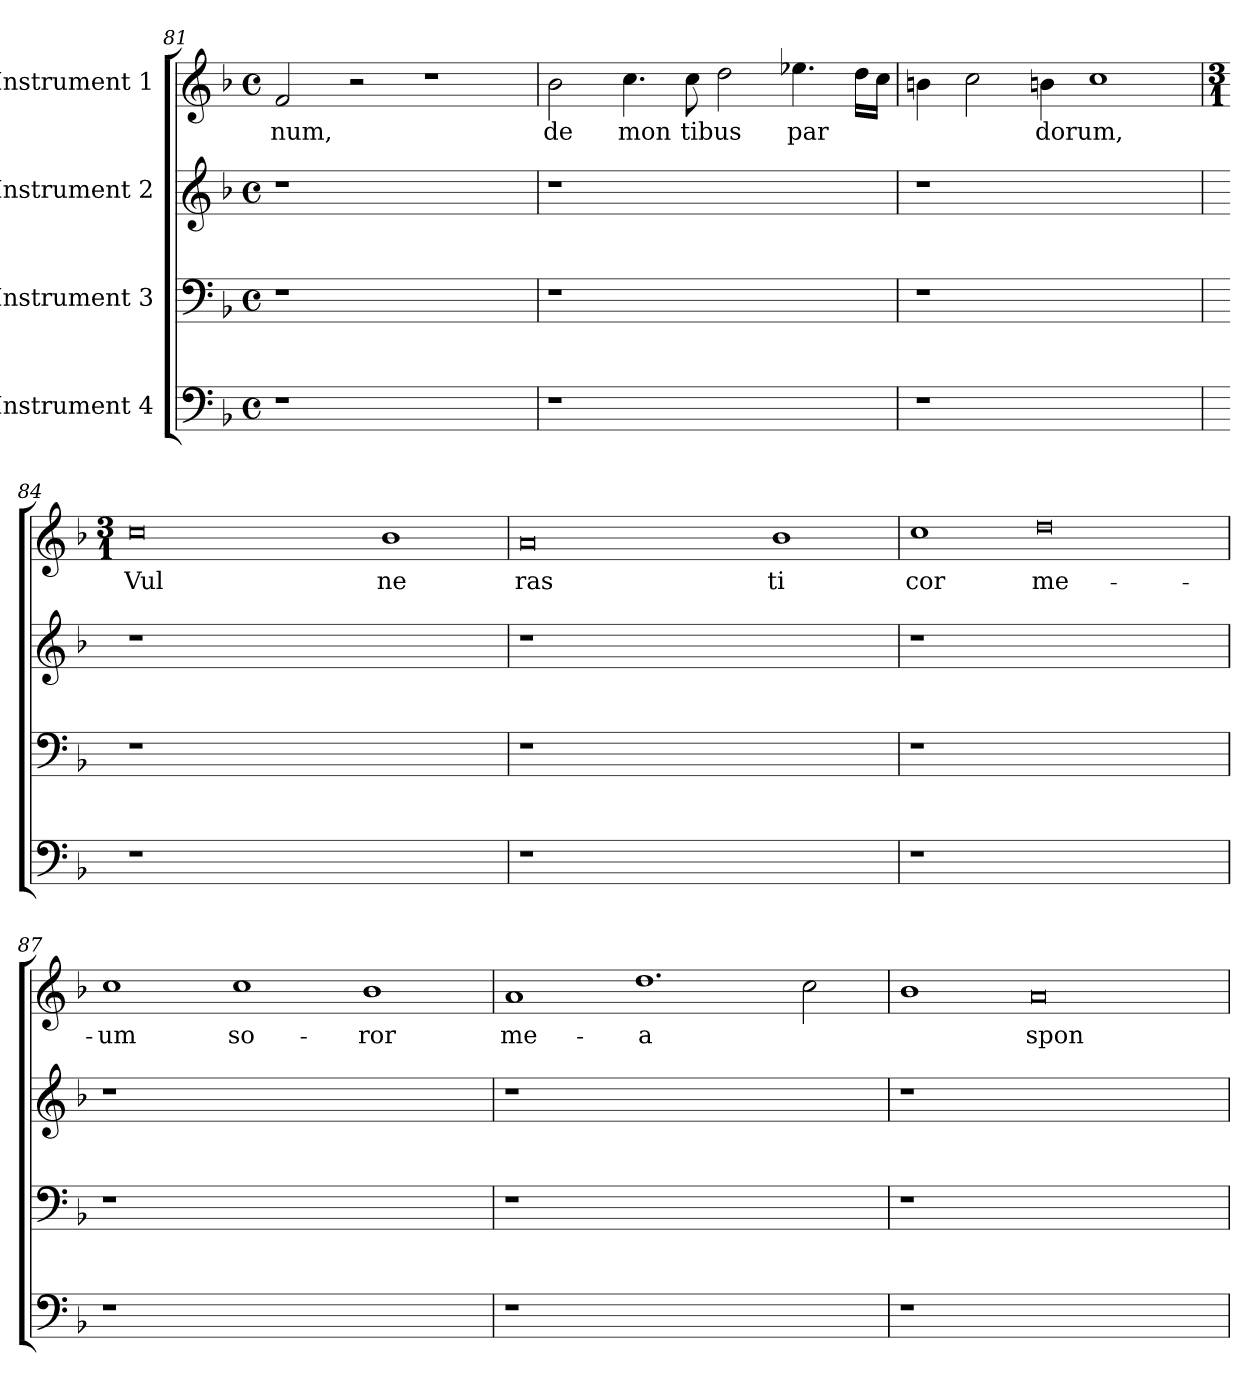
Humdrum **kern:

**kern	**kern	**kern	**kern	**text
*part4	*part3	*part2	*part1	*part1
*staff4	*staff3	*staff2	*staff1	*staff1
*I"Instrument 4	*I"Instrument 3	*I"Instrument 2	*I"Instrument 1	*
!!LO:LB:g=z
*clefF4	*clefF4	*clefG2	*clefG2	*
*k[b-]	*k[b-]	*k[b-]	*k[b-]	*
*F:	*F:	*F:	*F:	*
*M4/4	*M4/4	*M4/4	*M4/4	*
*met(c)	*met(c)	*met(c)	*met(c)	*
=81	=81	=81	=81	=81
!	!	!	!	!LO:LY:b:cj
1r	1r	1r	2f/	-num,
.	.	.	2r	.
1ryy	1ryy	1ryy	1r	.
=82	=82	=82	=82	=82
!	!	!	!	!LO:LY:b:cj
1r	1r	1r	2b-\	de
!	!	!	!	!LO:LY:b:cj
.	.	.	4.cc\	mon
!	!	!	!	!LO:LY:b
.	.	.	8cc\	tibus
1ryy	1ryy	1ryy	2dd\	.
!	!	!	!	!LO:LY:b
.	.	.	4.ee-X\	par
.	.	.	16dd\L	.
.	.	.	16cc\J	.
=83	=83	=83	=83	=83
1r	1r	1r	4bn\	.
.	.	.	2cc\	.
!	!	!	!	!LO:LY:b
.	.	.	4bn\	dorum,
1ryy	1ryy	1ryy	1cc	.
=84	=84	=84	=84	=84
*	*	*	*M3/1	*
!	!	!	!	!LO:LY:b:cj
1r	1r	1r	0cc	Vul
0ryy	0ryy	0ryy	.	.
!	!	!	!	!LO:LY:b:cj
.	.	.	1b-	ne
=85	=85	=85	=85	=85
!	!	!	!	!LO:LY:b:cj
1r	1r	1r	0a	ras
0ryy	0ryy	0ryy	.	.
!	!	!	!	!LO:LY:b:cj
.	.	.	1b-	ti
!!LO:LB:g=z
=86	=86	=86	=86	=86
!	!	!	!	!LO:LY:b:cj
1r	1r	1r	1cc	cor
!	!	!	!	!LO:LY:b:cj
0ryy	0ryy	0ryy	0dd	me-
=87	=87	=87	=87	=87
!	!	!	!	!LO:LY:b:cj
1r	1r	1r	1cc	-um
!	!	!	!	!LO:LY:b:cj
0ryy	0ryy	0ryy	1cc	so-
!	!	!	!	!LO:LY:b:cj
.	.	.	1b-	-ror
=88	=88	=88	=88	=88
!	!	!	!	!LO:LY:b:cj
1r	1r	1r	1a	me-
!	!	!	!	!LO:LY:b:rj
0ryy	0ryy	0ryy	1.dd	-a
.	.	.	2cc\	.
=89	=89	=89	=89	=89
1r	1r	1r	1b-	.
!	!	!	!	!LO:LY:b:cj
0ryy	0ryy	0ryy	0a	spon-
=	=	=	=	=
*-	*-	*-	*-	*-
